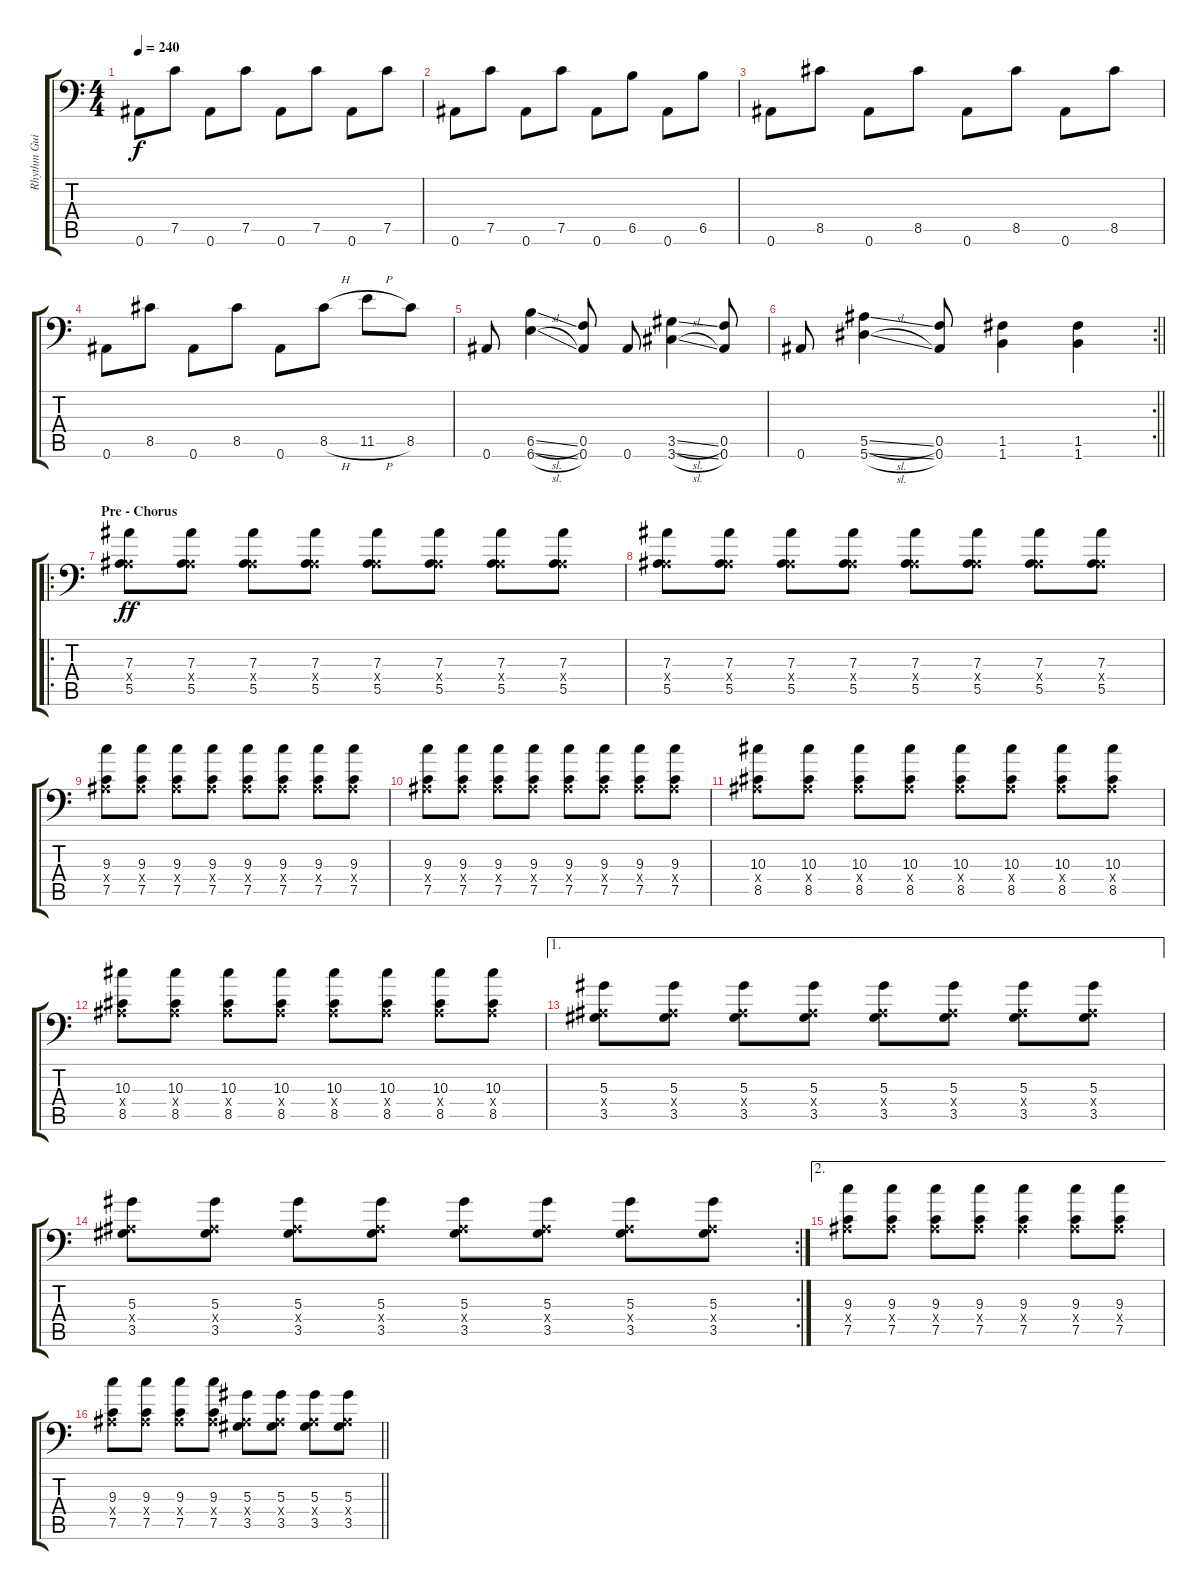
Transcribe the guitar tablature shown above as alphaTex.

\track ("Rhythm Guitar" "Rhythm Gui") {instrument distortionguitar}
\staff {score tabs}
\tuning (C4 G3 Eb3 Bb2 F2 Bb1) {hide}
\ts (4 4)
\tempo 240
\clef f4
\ks c
0.6.8{dy f} 7.5.8 0.6.8 7.5.8 0.6.8 7.5.8 0.6.8 7.5.8 |
0.6.8 7.5.8 0.6.8 7.5.8 0.6.8 6.5.8 0.6.8 6.5.8 |
0.6.8 8.5.8 0.6.8 8.5.8 0.6.8 8.5.8 0.6.8 8.5.8 |
0.6.8 8.5.8 0.6.8 8.5.8 0.6.8 8.5{h}.8 11.5{h}.8 8.5.8 |
0.6.8 (6.5{sl} 6.6{sl}).4 (0.5 0.6).8 0.6.8 (3.5{sl} 3.6{sl}).4 (0.5 0.6).8 |
\rc 2
\barLineRight lightlight
0.6.8 (5.5{sl} 5.6{sl}).4 (0.5 0.6).8 (1.5 1.6).4 (1.5 1.6).4 |
\ro
\section ("" "Pre - Chorus")
(7.3 0.4{x} 5.5).8{dy ff} (7.3 0.4{x} 5.5).8 (7.3 0.4{x} 5.5).8 (7.3 0.4{x} 5.5).8 (7.3 0.4{x} 5.5).8 (7.3 0.4{x} 5.5).8 (7.3 0.4{x} 5.5).8 (7.3 0.4{x} 5.5).8 |
(7.3 0.4{x} 5.5).8 (7.3 0.4{x} 5.5).8 (7.3 0.4{x} 5.5).8 (7.3 0.4{x} 5.5).8 (7.3 0.4{x} 5.5).8 (7.3 0.4{x} 5.5).8 (7.3 0.4{x} 5.5).8 (7.3 0.4{x} 5.5).8 |
(9.3 0.4{x} 7.5).8 (9.3 0.4{x} 7.5).8 (9.3 0.4{x} 7.5).8 (9.3 0.4{x} 7.5).8 (9.3 0.4{x} 7.5).8 (9.3 0.4{x} 7.5).8 (9.3 0.4{x} 7.5).8 (9.3 0.4{x} 7.5).8 |
(9.3 0.4{x} 7.5).8 (9.3 0.4{x} 7.5).8 (9.3 0.4{x} 7.5).8 (9.3 0.4{x} 7.5).8 (9.3 0.4{x} 7.5).8 (9.3 0.4{x} 7.5).8 (9.3 0.4{x} 7.5).8 (9.3 0.4{x} 7.5).8 |
(10.3 0.4{x} 8.5).8 (10.3 0.4{x} 8.5).8 (10.3 0.4{x} 8.5).8 (10.3 0.4{x} 8.5).8 (10.3 0.4{x} 8.5).8 (10.3 0.4{x} 8.5).8 (10.3 0.4{x} 8.5).8 (10.3 0.4{x} 8.5).8 |
(10.3 0.4{x} 8.5).8 (10.3 0.4{x} 8.5).8 (10.3 0.4{x} 8.5).8 (10.3 0.4{x} 8.5).8 (10.3 0.4{x} 8.5).8 (10.3 0.4{x} 8.5).8 (10.3 0.4{x} 8.5).8 (10.3 0.4{x} 8.5).8 |
\ae 1
(5.3 0.4{x} 3.5).8 (5.3 0.4{x} 3.5).8 (5.3 0.4{x} 3.5).8 (5.3 0.4{x} 3.5).8 (5.3 0.4{x} 3.5).8 (5.3 0.4{x} 3.5).8 (5.3 0.4{x} 3.5).8 (5.3 0.4{x} 3.5).8 |
\rc 2
(5.3 0.4{x} 3.5).8 (5.3 0.4{x} 3.5).8 (5.3 0.4{x} 3.5).8 (5.3 0.4{x} 3.5).8 (5.3 0.4{x} 3.5).8 (5.3 0.4{x} 3.5).8 (5.3 0.4{x} 3.5).8 (5.3 0.4{x} 3.5).8 |
\ae 2
(9.3 0.4{x} 7.5).8 (9.3 0.4{x} 7.5).8 (9.3 0.4{x} 7.5).8 (9.3 0.4{x} 7.5).8 (9.3 0.4{x} 7.5).4 (9.3 0.4{x} 7.5).8 (9.3 0.4{x} 7.5).8 |
\barLineRight lightlight
(9.3 0.4{x} 7.5).8 (9.3 0.4{x} 7.5).8 (9.3 0.4{x} 7.5).8 (9.3 0.4{x} 7.5).8 (5.3 0.4{x} 3.5).8 (5.3 0.4{x} 3.5).8 (5.3 0.4{x} 3.5).8 (5.3 0.4{x} 3.5).8
